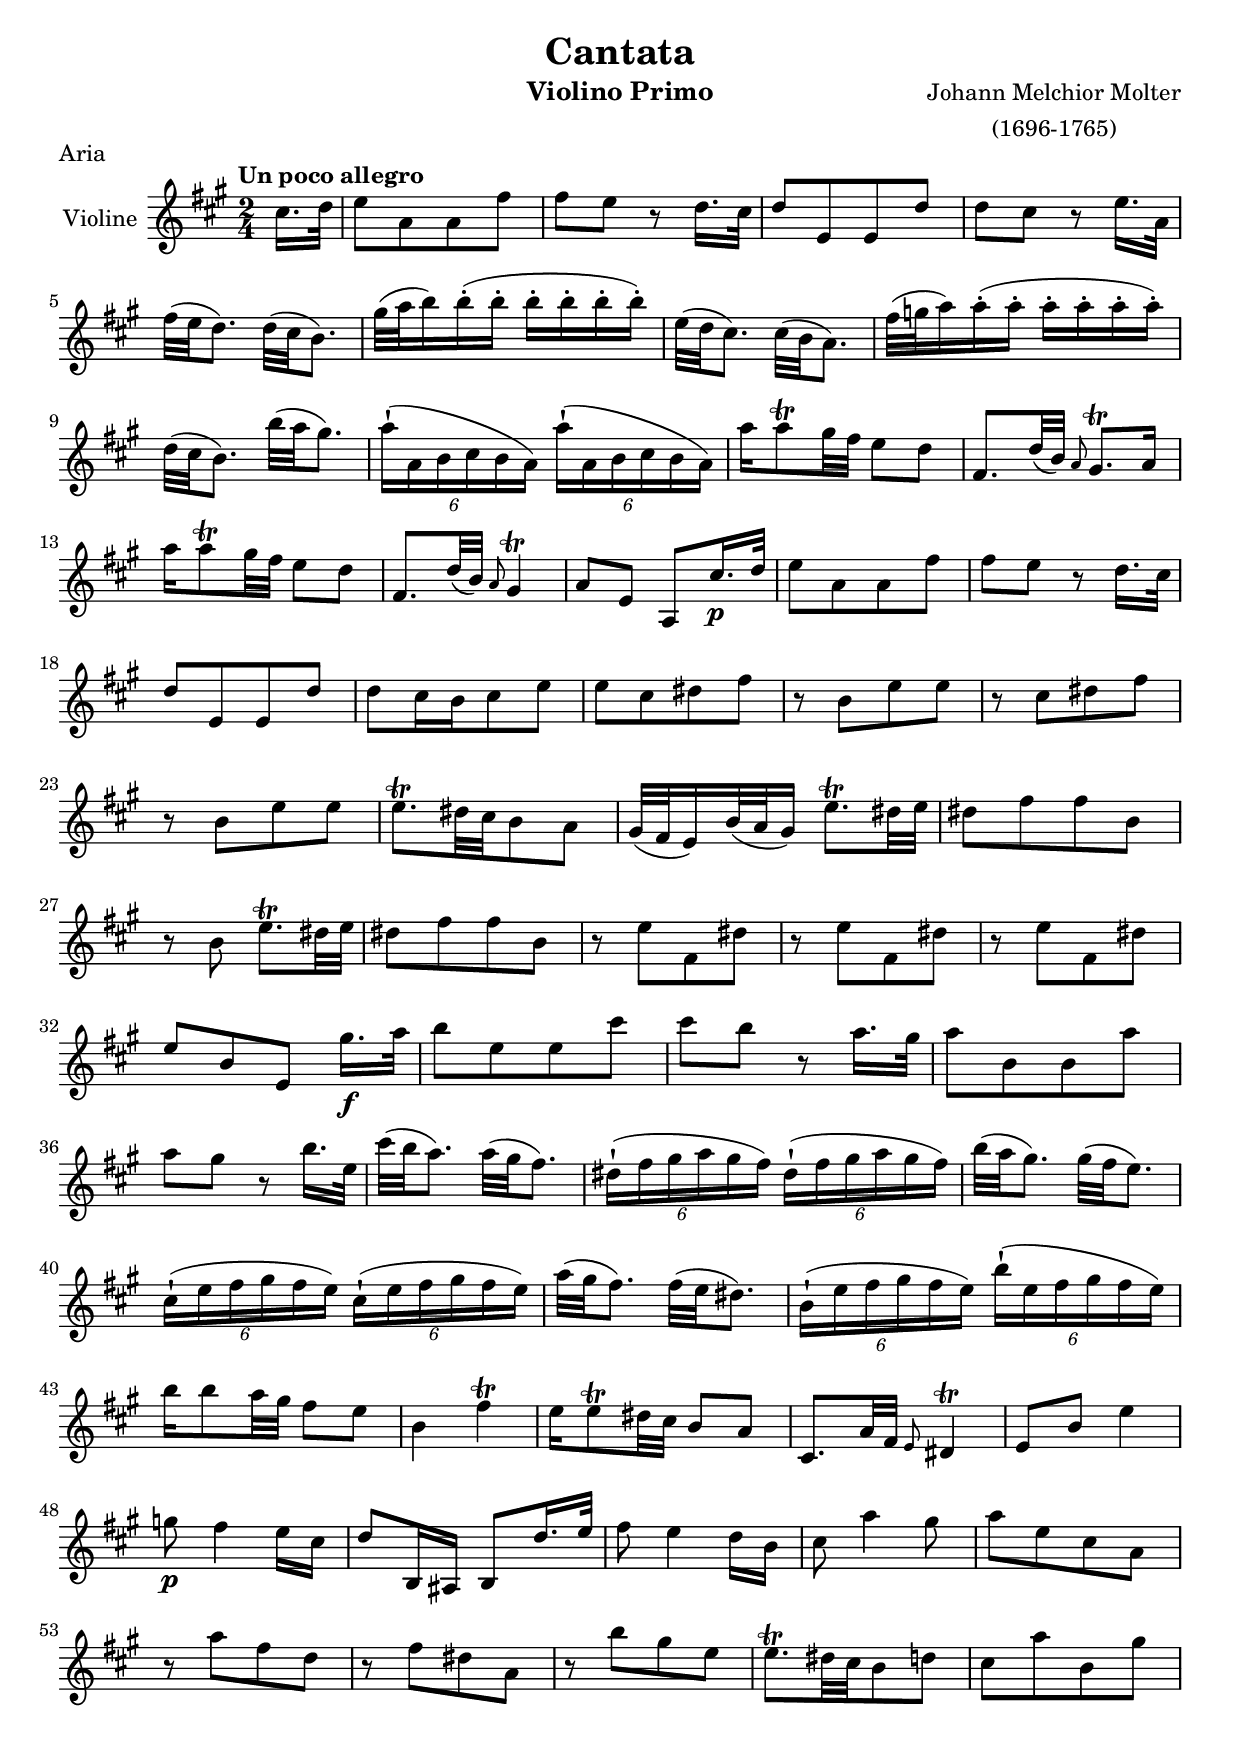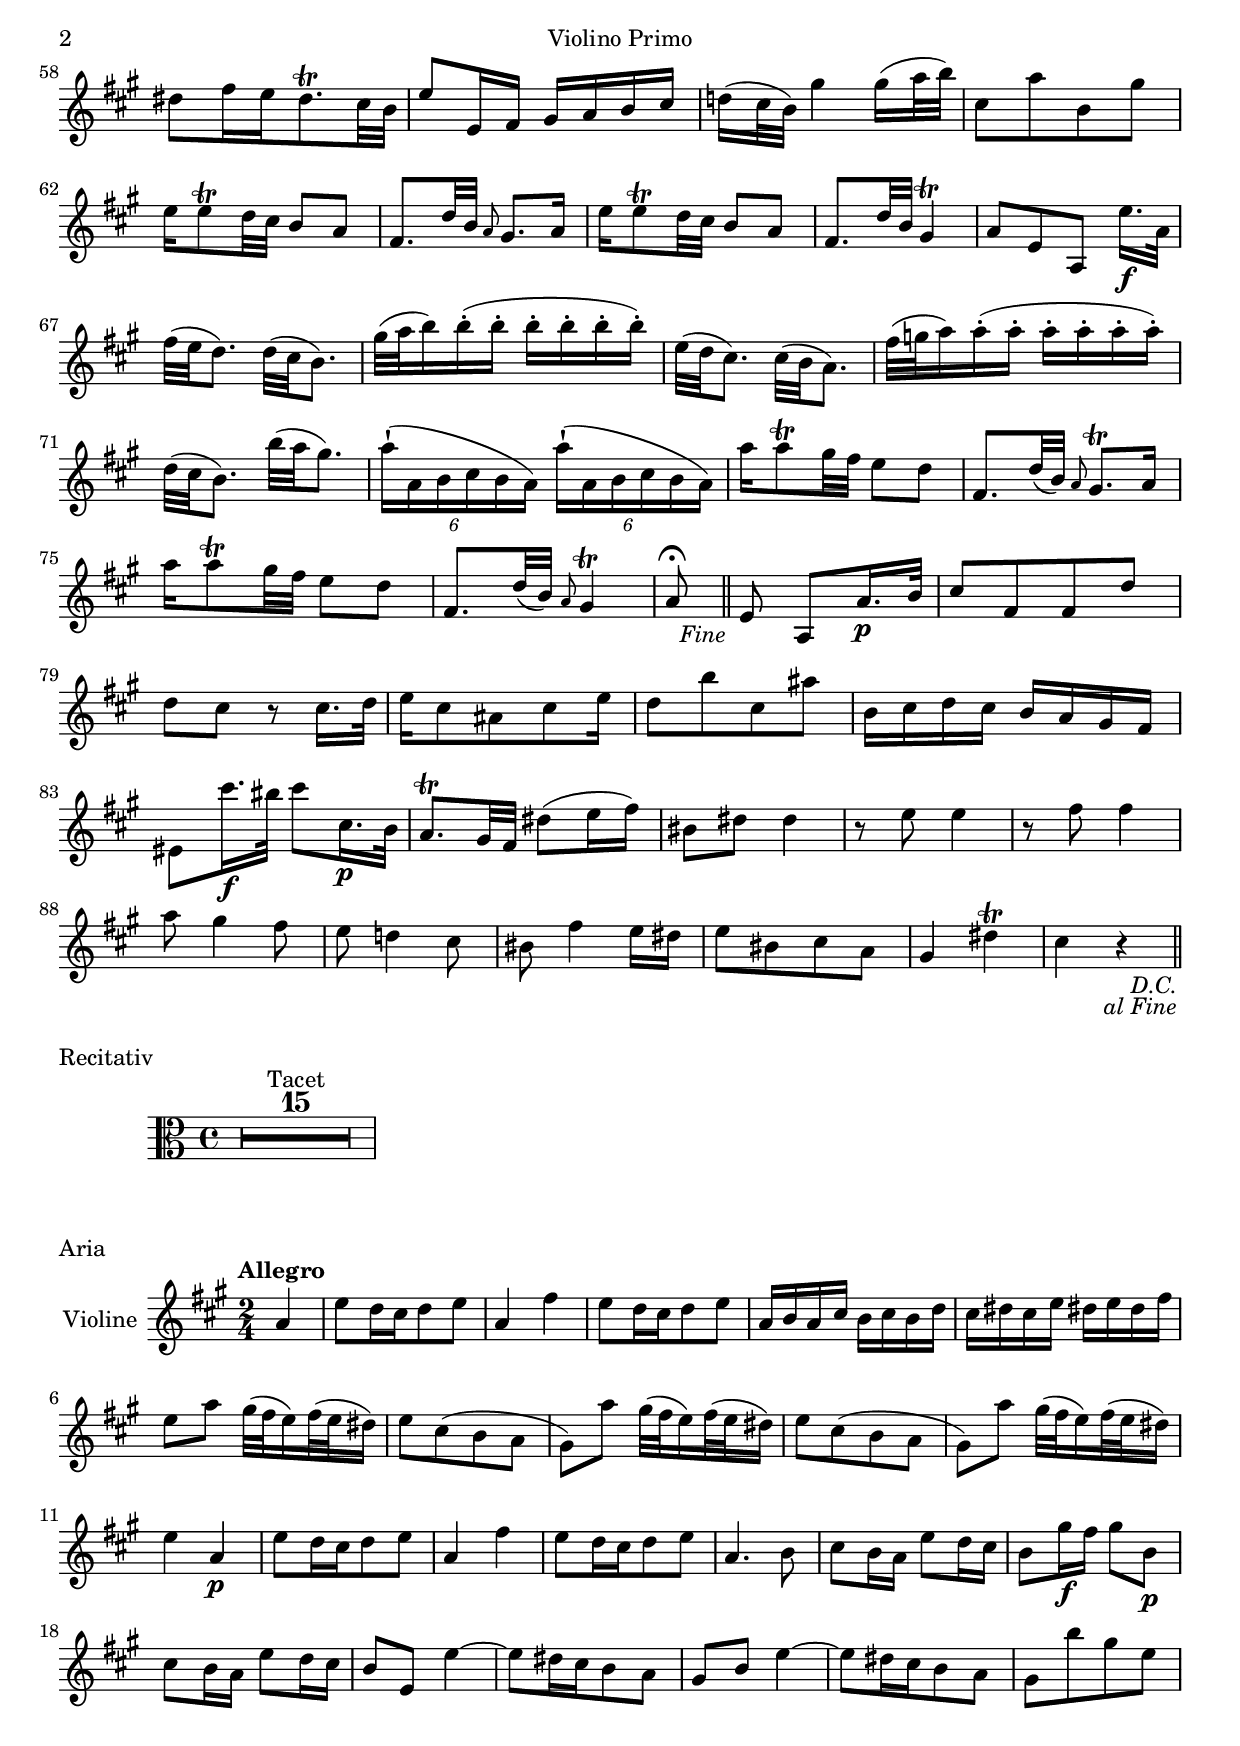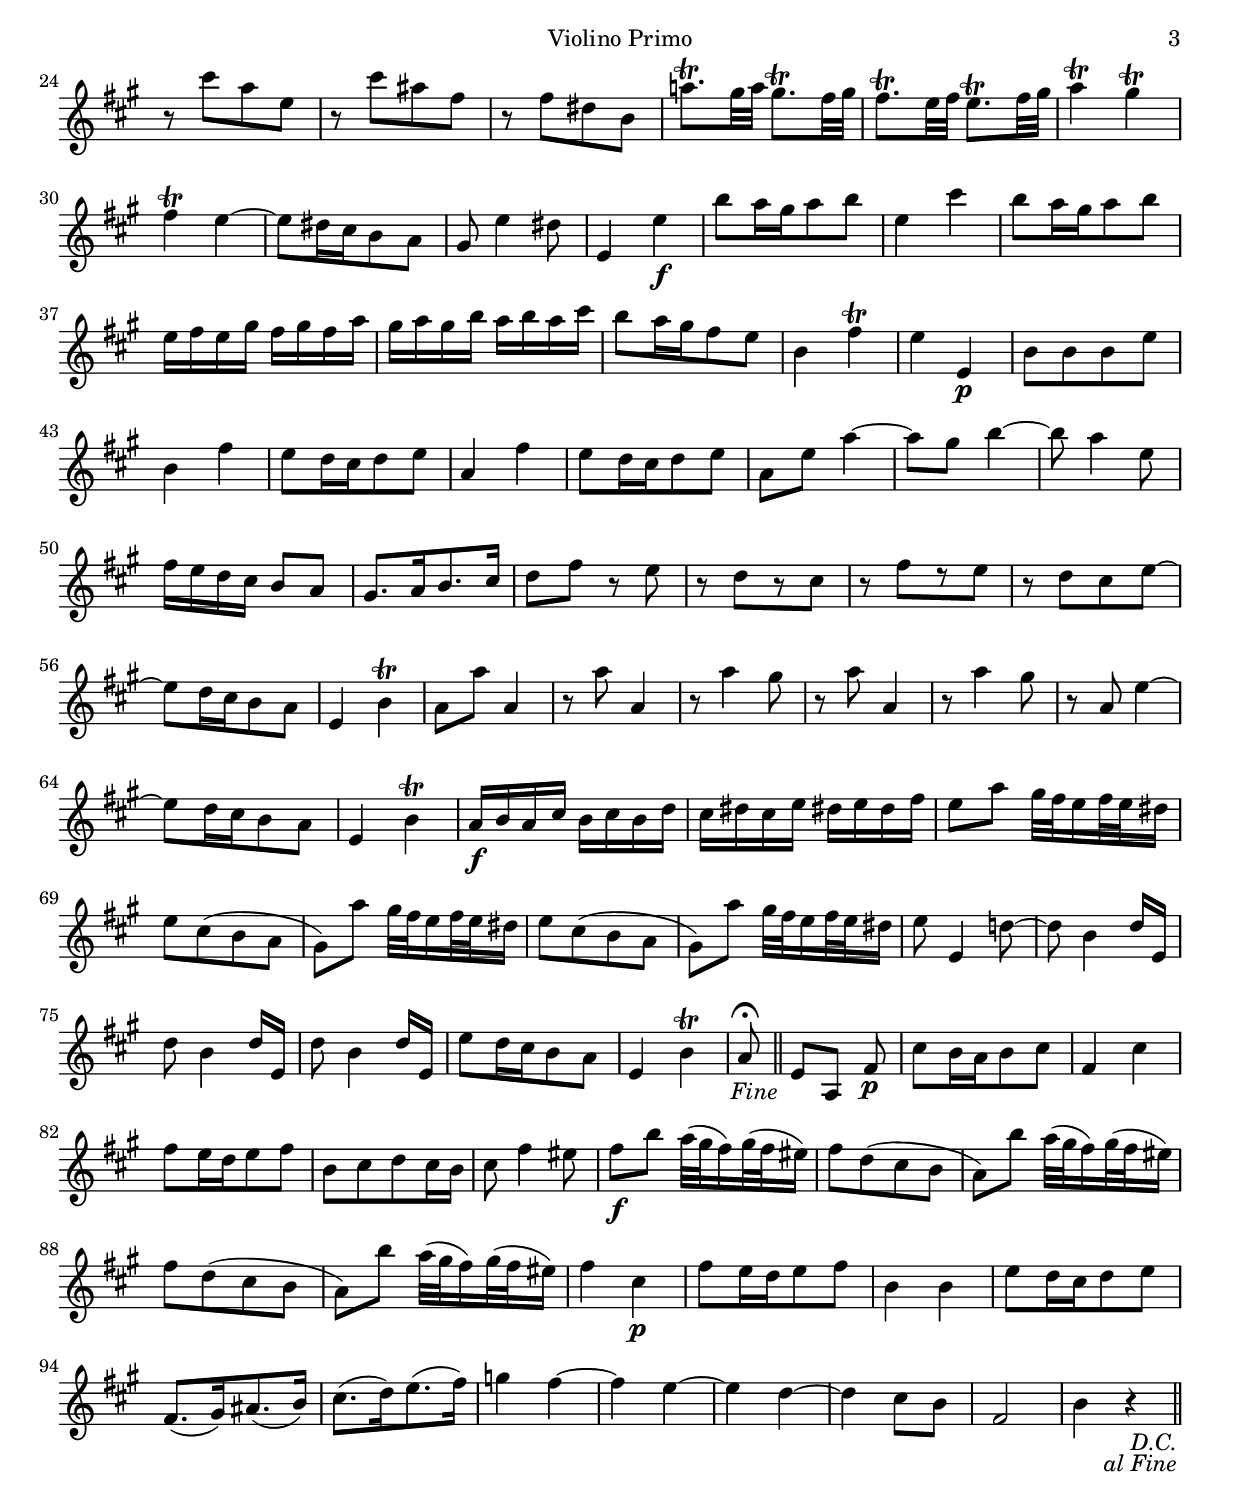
\version "2.24.2"
\language "deutsch"

\header {
  title = "Cantata"
  instrument = "Violino Primo"
  composer =  \markup \center-column {"Johann Melchior Molter" "(1696-1765)"}
}


\include "Setup.ly"

violineprimo_noten = {
 %Zeile 1
 \tempo "Un poco allegro"
 \partial 8
 \repeat segno 2 {
   cis16. d32 | e8 [a, a fis'] | fis e r d16. cis32 |
   d8 [e, e d'] | d cis r e16. a,32 |
   fis'32 [(e d8.)] d32 [(cis h8.)] | gis'32 [(a h16) h-. (h-.] h-. [h-. h-. h-.]) |
   e,32 [(d cis8.)] cis32 [(h a8.)] | fis'32 [(g a16) a-. (a-.] a-. [a-. a-. a-.]) |
   d,32 [(cis h8.)] h'32 [(a gis8.)] | \tuplet 6/4 {a16-! (a, h cis h a)} \tuplet 6/4 {a'16-! (a, h cis h a)} |
   
   %Zeile 2
   a'16 a8\trill gis32 fis e8 d | fis,8. d'32 (h) \grace a8 gis8.\trill a16 |
   a'16 a8\trill gis32 fis e8 d | fis,8. d'32 (h) \grace a8 gis4\trill |
   a8 e a, [cis'16. \p d32]| e8 [a, a fis'] |
   fis e r d16. cis32 | d8 [e, e d'] |
   d [cis16 h cis8 e] | e [cis dis fis] |
   r h, [e e] | r cis [dis fis] |
   
   %Zeile 3
   r8 h, [e e] | e8.\trill [dis32 cis h8 a] |
   gis32 [(fis e16) h'32 (a gis16)] e'8.\trill dis32 e | dis8 [fis fis h,] |
   r8 h e8.\trill dis32 e | dis8 [fis fis h,] |
   r8 e [fis, dis'] | r e [fis, dis'] |
   r8 e [fis, dis'] | e [h e,] gis'16. \f a32 |
   h8 [e, e cis'] | cis h r a16. gis32 |
   a8 [h, h a'] |
   
   %Zeile 4
   a8 gis r h16. e,32 | cis'32 (h a8.) a32 (gis fis8.) |
   \tuplet 6/4 {dis16-! (fis gis a gis fis)} \tuplet 6/4 {dis16-! (fis gis a gis fis)} | h32 (a gis8.) gis32 (fis e8.) |
   \tuplet 6/4 {cis16-! (e fis gis fis e)} \tuplet 6/4 {cis16-! (e fis gis fis e)} | a32 (gis fis8.) fis32 (e dis8.) |
   \tuplet 6/4 {h16-! (e fis gis fis e)} \tuplet 6/4 {h'16-! (e, fis gis fis e)} | h'16 [h8 a32 gis] fis8 e |
   h4 fis'\trill | e16 [e8\trill dis32 cis] h8 a |
   
   %Zeile 5
   cis,8. a'32 fis \grace e8 dis4\trill | e8 h' e4 |
   g8 \p fis4 e16 cis | d8 h,16 ais h8 d'16. e32 |
   fis8 e4 d16 h | cis8 a'4 gis8 |
   a8 [e cis a] | r a' [fis d] |
   r8 fis [dis a] | r h' [gis e] |
   e8.\trill [dis32 cis h8 d] | cis [a' h, gis'] |
   dis8 [fis16 e dis8.\trill cis32 h] |
   
   %Zeile 6
   e8 e,16 fis gis a h cis | d!16 (cis32 h) gis'4 gis16 (a32 h) |
   cis,8 [a' h, gis'] | e16 [e8\trill d32 cis] h8 a |
   fis8. d'32 h \grace a8 gis8. a16 | e'16 [e8\trill d32 cis] h8 a |
   fis8. d'32 h gis4\trill | a8 [e a,] e''16. \f a,32 |
   fis'32 (e d8.) d32 (cis h8.) | gis'32 [(a h16) h-. (h-.] h-. [h-. h-. h-.]) |
   e,32 [(d cis8.)] cis32 [(h a8.)] |
   
   %Zeile 7
   fis'32 [(g a16) a-. (a-.] a-. [a-. a-. a-.]) | d,32 [(cis h8.)] h'32 [(a gis8.)] |
   \tuplet 6/4 {a16-! (a, h cis h a)} \tuplet 6/4 {a'16-! (a, h cis h a)} | a'16 a8\trill gis32 fis e8 d |
   fis,8. d'32 (h) \grace a8 gis8.\trill a16 | a'16 a8\trill gis32 fis e8 d |
   fis,8. d'32 (h) \grace a8 gis4\trill | a8 \fermata \bar "||"
   \volta 2 \fine
   \volta 1 
   e8 a, [a'16. \p h32]|
   cis8 [fis, fis d'] | d cis r cis16. d32 |
   
   %Zeile 8
   e16 [cis8 ais cis e16] | d8 [h' cis, ais'] |
   h,16 cis d cis h a gis fis | eis8 [cis''16. \f his32] cis8 [cis,16. \p h32] |
   a8.\trill gis32 fis dis'8 (e16 fis) | his,8 dis dis4 |
   r8 e e4 | r8 fis fis4 |
   a8 gis4 fis8 | e d!4 cis8 |
   his8 fis'4 e16 dis |
   
   %Zeile 9
   e8 [his cis a] | gis4 dis'\trill |
   cis4 r \bar "||"
  }
 \section
}

violineprimo_noten_aria = {
 %Zeile 1
 \tempo "Allegro"
 \partial 4
 \repeat segno 2 {
   a4 | e'8 [d16 cis d8 e] | a,4 fis' |
   e8 [d16 cis d8 e] | a,16 h a cis h cis h d |
   cis16 dis cis e dis! e dis fis | e8 \repeat unfold 2 {a8 gis32 [(fis e16) fis32 (e dis16)] | e8 [cis (h a] | gis)}
   a'8 gis32 [(fis e16) fis32 (e dis16)] | e4 a, \p |
   e'8 [d16 cis d8 e] | a,4 fis' |
   
   %Zeile 2
   e8 [d16 cis d8 e] | a,4. h8 |
   cis8 h16 a e'8 d16 cis | h8 gis'16 \f fis gis8 h, \p |
   cis8 h16 a e'8 d16 cis | h8 e, e'4~ |
   e8 [dis16 cis h8 a] | gis h e4~ |
   e8 [dis16 cis h8 a] | gis [h' gis e] |
   r8 cis' [a e] | r8 cis' [ais fis] | 
   r fis [dis h] | a'!8.\trill gis32 a gis8.\trill fis32 gis |
   
   %Zeile 3
   fis8.\trill e32 fis e8.\trill fis32 gis | a4\trill gis\trill |
   fis4\trill e~ | e8 [dis16 cis h8 a] |
   gis8 e'4 dis8 | e,4 e' \f |
   h'8 [a16 gis a8 h] | e,4 cis' |
   h8 [a16 gis a8 h] | e,16 fis e gis fis gis fis a|
   gis16 a gis h a h a cis | h8 [a16 gis fis8 e] |
   h4 fis'\trill | e e, \p |
   h'8 [h h e] |
   
   %Zeile 4
   h4 fis' | e8 [d16 cis d8 e] |
   a,4 fis' | e8 [d16 cis d8 e] |
   a,8 e' a4~ | a8 gis h4~ |
   h8 a4 e8 | fis16 e d cis h8 a |
   gis8. [a16 h8. cis16] | d8 fis r e |
   r8 d [r cis] | r fis [r e] |
   r8 d [cis e~] | e [d16 cis h8 a] |
   
   %Zeile 5
   e4 h'\trill | a8 [a'] a,4 |
   \repeat unfold 2 {r8 a' a,4 | r8 a'4 gis8}
   r8 a, e'4~ | e8 [d16 cis h8 a] |
   e4 h'\trill | a16 \f h a cis h cis h d | 
   cis dis cis e dis! e dis fis | e8 \repeat unfold 2 {a gis32 [fis e16 fis32 e dis16] | e8 [cis (h a] | gis)}
   
   %Zeile 6
   a'8 gis32 [fis e16 fis32 e dis16] | e8 e,4 d'!8~ |
   \repeat unfold 3 {d8 h4 d16 e,} |
   e'8 [d16 cis h8 a] | e4 h'\trill |
   a8 \fermata \bar "||"
   \volta 2 \fine
   \volta 1
   [e8 a,] fis' \p |cis'8 [h16 a h8 cis] |
   fis,4 cis' |
   
   %Zeile 7
   fis8 [e16 d e8 fis] | h, [cis d cis16 h] |
   cis8 fis4 eis8 | fis \f \repeat unfold 2 {h a32 [(gis fis16) gis32 (fis eis16)] | fis8 [d (cis h] | a)}
   h' a32 [(gis fis16) gis32 (fis eis16)] | fis4 cis \p |
   fis8 [e16 d e8 fis] | h,4 h |
   
   %Zeile 8
   e8 [d16 cis d8 e] | fis,8. [(gis16) ais8. (h16)] |
   cis8. [(d16) e8. (fis16)] | g4 fis~ |
   fis4 e~ | e d~ |
   d4 cis8 h | fis2 |
   h4 r \bar "||"
  }
 \section
}

violineprimo = \relative c'' {
  \clef treble
  \key_timesig
  \violineprimo_noten
}

violineprimo_aria = \relative c'' {
  \clef treble
  \key_timesig
  \violineprimo_noten_aria
}

 
\score {
  \header {
    piece = "Aria"
  }
  \new Staff = "violine" \with { instrumentName = "Violine" } \violineprimo 
  \layout { }
}

\score {
  \header {
    piece = "Recitativ"
  }
  \new Staff \relative {
    \clef alto
    \compressMMRests {
      R1*15 ^ \markup{Tacet} 
    }
  }
}

%\pageBreak

\score {
  \header {
    piece = "Aria"
  }
  \new Staff = "violine" \with { instrumentName = "Violine" } \violineprimo_aria 
  \layout { }
}